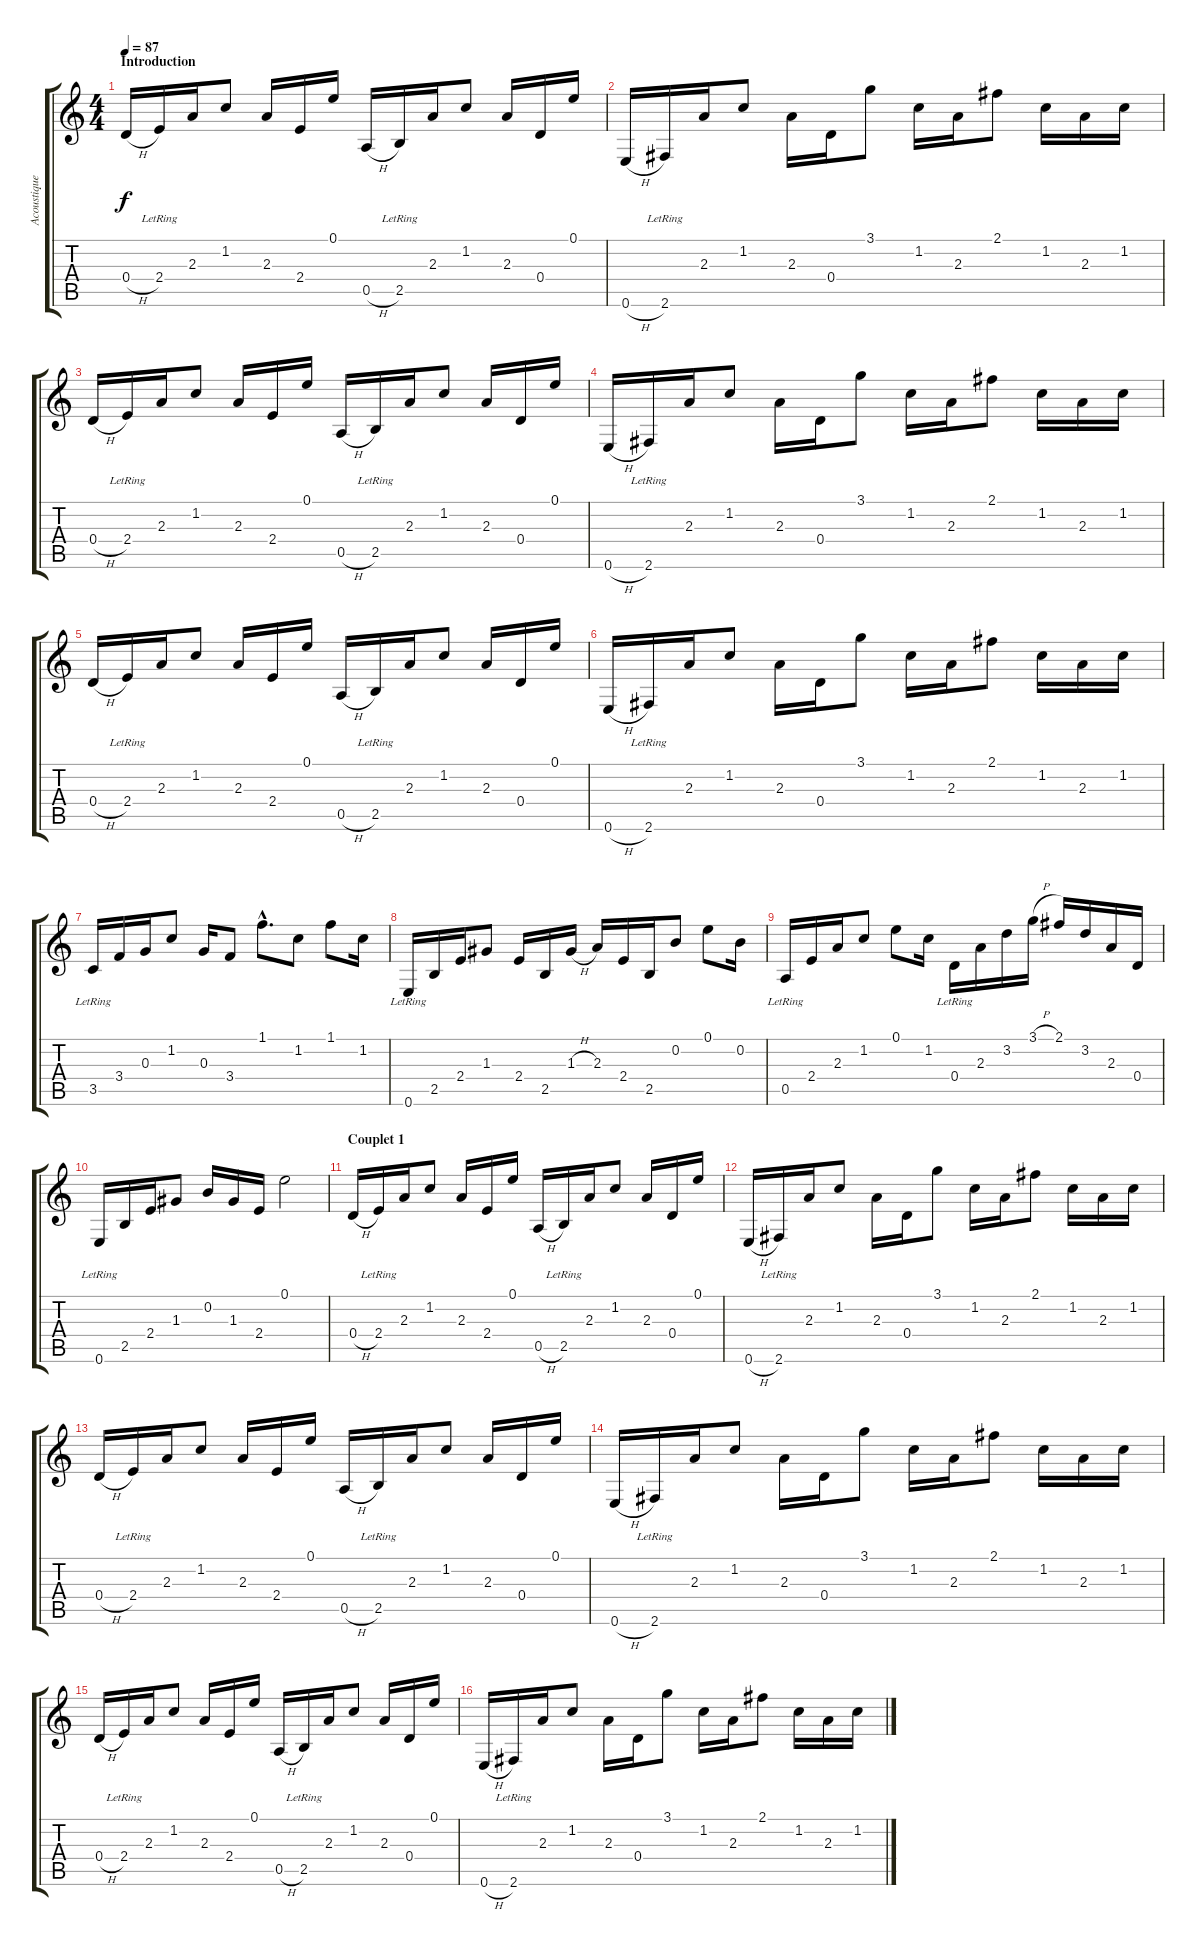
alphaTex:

\track ("Acoustique droite" "Acoustique") {instrument acousticguitarsteel}
\staff {score tabs}
\tuning (E4 B3 G3 D3 A2 E2) {hide}
\ts (4 4)
\section ("" "Introduction")
\tempo 87
\clef g2
\ks c
0.4{h}.16{dy f instrument acousticguitarsteel} 2.4{lr}.16 2.3.16 1.2.8 2.3.16 2.4.16 0.1.16 0.5{h}.16 2.5{lr}.16 2.3.16 1.2.8 2.3.16 0.4.16 0.1.16 |
0.6{h}.16 2.6{lr}.16 2.3.16 1.2.8 2.3.16 0.4.16 3.1.8 1.2.16 2.3.16 2.1.8 1.2.16 2.3.16 1.2.16 |
0.4{h}.16 2.4{lr}.16 2.3.16 1.2.8 2.3.16 2.4.16 0.1.16 0.5{h}.16 2.5{lr}.16 2.3.16 1.2.8 2.3.16 0.4.16 0.1.16 |
0.6{h}.16 2.6{lr}.16 2.3.16 1.2.8 2.3.16 0.4.16 3.1.8 1.2.16 2.3.16 2.1.8 1.2.16 2.3.16 1.2.16 |
0.4{h}.16 2.4{lr}.16 2.3.16 1.2.8 2.3.16 2.4.16 0.1.16 0.5{h}.16 2.5{lr}.16 2.3.16 1.2.8 2.3.16 0.4.16 0.1.16 |
0.6{h}.16 2.6{lr}.16 2.3.16 1.2.8 2.3.16 0.4.16 3.1.8 1.2.16 2.3.16 2.1.8 1.2.16 2.3.16 1.2.16 |
3.5{lr}.16 3.4.16 0.3.16 1.2.8 0.3.16 3.4.8 1.1{hac}.8{d} 1.2.8 1.1.8 1.2.16 |
0.6{lr}.16 2.5.16 2.4.16 1.3.8 2.4.16 2.5.16 1.3{h}.16 2.3.16 2.4.16 2.5.16 0.2.8 0.1.8 0.2.16 |
0.5{lr}.16 2.4.16 2.3.16 1.2.8 0.1.8 1.2.16 0.4{lr}.16 2.3.16 3.2.16 3.1{h}.16 2.1.16 3.2.16 2.3.16 0.4.16 |
0.6{lr}.16 2.5.16 2.4.16 1.3.8 0.2.16 1.3.16 2.4.16 0.1.2 |
\section ("" "Couplet 1")
0.4{h}.16 2.4{lr}.16 2.3.16 1.2.8 2.3.16 2.4.16 0.1.16 0.5{h}.16 2.5{lr}.16 2.3.16 1.2.8 2.3.16 0.4.16 0.1.16 |
0.6{h}.16 2.6{lr}.16 2.3.16 1.2.8 2.3.16 0.4.16 3.1.8 1.2.16 2.3.16 2.1.8 1.2.16 2.3.16 1.2.16 |
0.4{h}.16 2.4{lr}.16 2.3.16 1.2.8 2.3.16 2.4.16 0.1.16 0.5{h}.16 2.5{lr}.16 2.3.16 1.2.8 2.3.16 0.4.16 0.1.16 |
0.6{h}.16 2.6{lr}.16 2.3.16 1.2.8 2.3.16 0.4.16 3.1.8 1.2.16 2.3.16 2.1.8 1.2.16 2.3.16 1.2.16 |
0.4{h}.16 2.4{lr}.16 2.3.16 1.2.8 2.3.16 2.4.16 0.1.16 0.5{h}.16 2.5{lr}.16 2.3.16 1.2.8 2.3.16 0.4.16 0.1.16 |
0.6{h}.16 2.6{lr}.16 2.3.16 1.2.8 2.3.16 0.4.16 3.1.8 1.2.16 2.3.16 2.1.8 1.2.16 2.3.16 1.2.16
